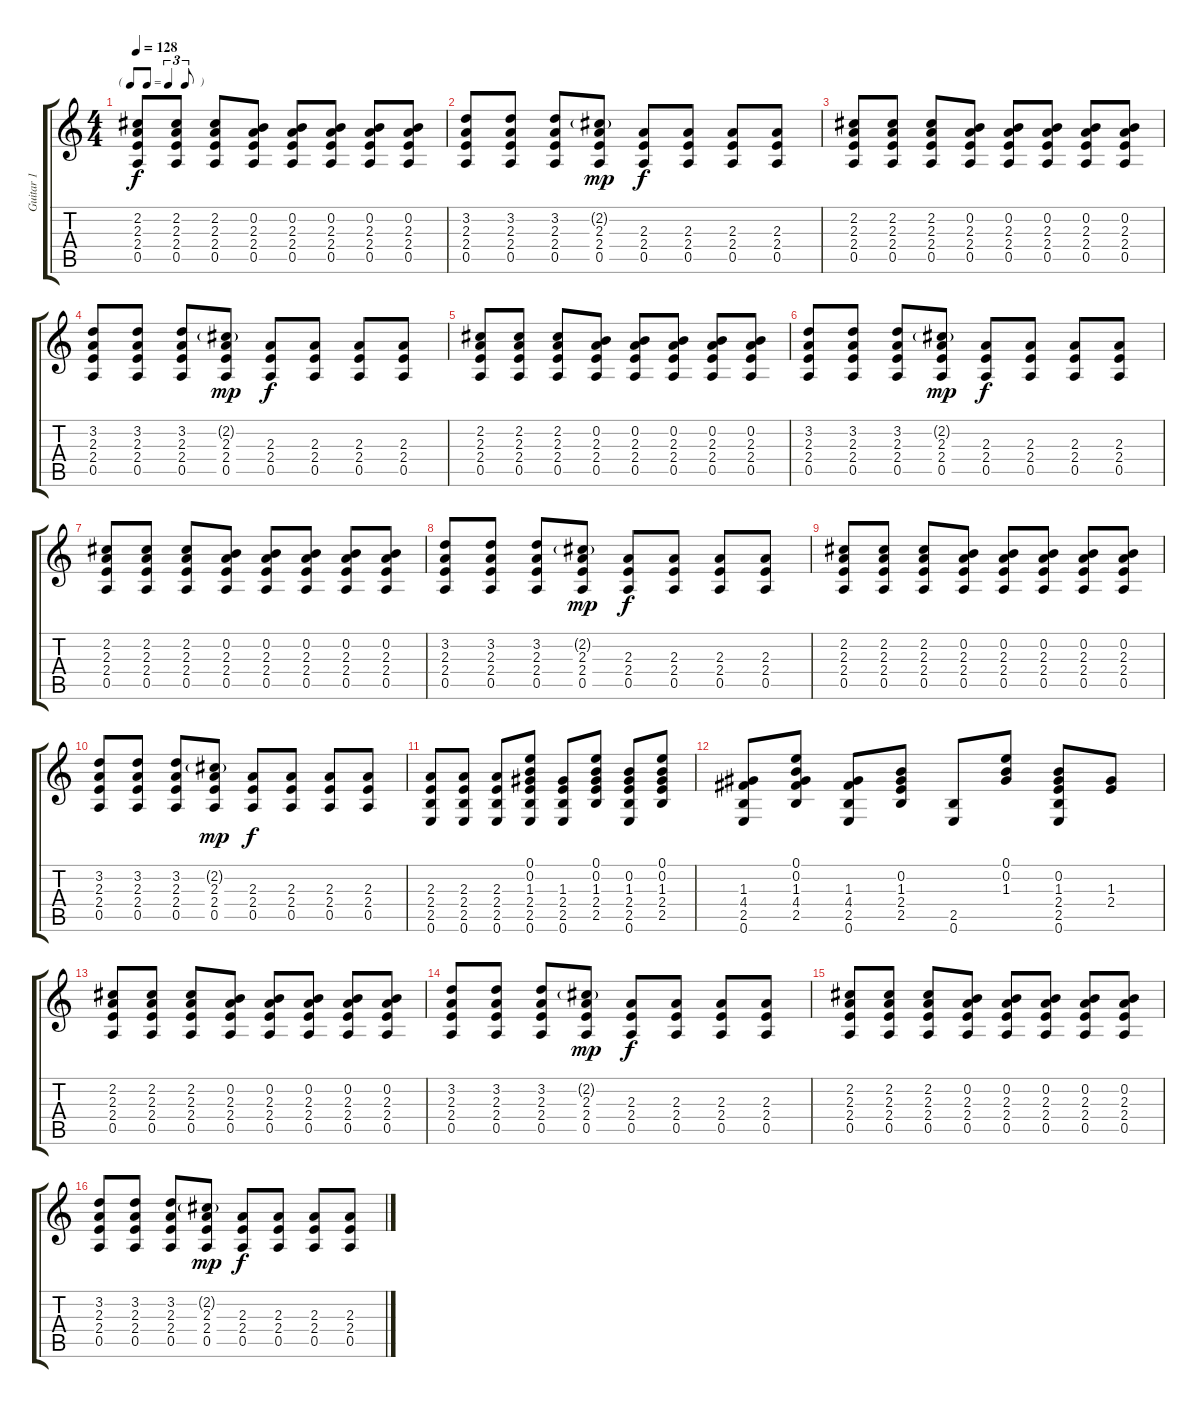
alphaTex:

\track ("Guitar 1" "Guitar 1") {instrument acousticguitarsteel}
\staff {score tabs}
\tuning (E4 B3 G3 D3 A2 E2) {hide}
\ts (4 4)
\tf triplet8th
\tempo 128
\clef g2
\ks c
(2.2 2.3 2.4 0.5).8{dy f} (2.2 2.3 2.4 0.5).8 (2.2 2.3 2.4 0.5).8 (0.2 2.3 2.4 0.5).8 (0.2 2.3 2.4 0.5).8 (0.2 2.3 2.4 0.5).8 (0.2 2.3 2.4 0.5).8 (0.2 2.3 2.4 0.5).8 |
(3.2 2.3 2.4 0.5).8 (3.2 2.3 2.4 0.5).8 (3.2 2.3 2.4 0.5).8 (2.2{g} 2.3 2.4 0.5).8{dy mp} (2.3 2.4 0.5).8{dy f} (2.3 2.4 0.5).8 (2.3 2.4 0.5).8 (2.3 2.4 0.5).8 |
(2.2 2.3 2.4 0.5).8 (2.2 2.3 2.4 0.5).8 (2.2 2.3 2.4 0.5).8 (0.2 2.3 2.4 0.5).8 (0.2 2.3 2.4 0.5).8 (0.2 2.3 2.4 0.5).8 (0.2 2.3 2.4 0.5).8 (0.2 2.3 2.4 0.5).8 |
(3.2 2.3 2.4 0.5).8 (3.2 2.3 2.4 0.5).8 (3.2 2.3 2.4 0.5).8 (2.2{g} 2.3 2.4 0.5).8{dy mp} (2.3 2.4 0.5).8{dy f} (2.3 2.4 0.5).8 (2.3 2.4 0.5).8 (2.3 2.4 0.5).8 |
(2.2 2.3 2.4 0.5).8 (2.2 2.3 2.4 0.5).8 (2.2 2.3 2.4 0.5).8 (0.2 2.3 2.4 0.5).8 (0.2 2.3 2.4 0.5).8 (0.2 2.3 2.4 0.5).8 (0.2 2.3 2.4 0.5).8 (0.2 2.3 2.4 0.5).8 |
(3.2 2.3 2.4 0.5).8 (3.2 2.3 2.4 0.5).8 (3.2 2.3 2.4 0.5).8 (2.2{g} 2.3 2.4 0.5).8{dy mp} (2.3 2.4 0.5).8{dy f} (2.3 2.4 0.5).8 (2.3 2.4 0.5).8 (2.3 2.4 0.5).8 |
(2.2 2.3 2.4 0.5).8 (2.2 2.3 2.4 0.5).8 (2.2 2.3 2.4 0.5).8 (0.2 2.3 2.4 0.5).8 (0.2 2.3 2.4 0.5).8 (0.2 2.3 2.4 0.5).8 (0.2 2.3 2.4 0.5).8 (0.2 2.3 2.4 0.5).8 |
(3.2 2.3 2.4 0.5).8 (3.2 2.3 2.4 0.5).8 (3.2 2.3 2.4 0.5).8 (2.2{g} 2.3 2.4 0.5).8{dy mp} (2.3 2.4 0.5).8{dy f} (2.3 2.4 0.5).8 (2.3 2.4 0.5).8 (2.3 2.4 0.5).8 |
(2.2 2.3 2.4 0.5).8 (2.2 2.3 2.4 0.5).8 (2.2 2.3 2.4 0.5).8 (0.2 2.3 2.4 0.5).8 (0.2 2.3 2.4 0.5).8 (0.2 2.3 2.4 0.5).8 (0.2 2.3 2.4 0.5).8 (0.2 2.3 2.4 0.5).8 |
(3.2 2.3 2.4 0.5).8 (3.2 2.3 2.4 0.5).8 (3.2 2.3 2.4 0.5).8 (2.2{g} 2.3 2.4 0.5).8{dy mp} (2.3 2.4 0.5).8{dy f} (2.3 2.4 0.5).8 (2.3 2.4 0.5).8 (2.3 2.4 0.5).8 |
(2.3 2.4 2.5 0.6).8 (2.3 2.4 2.5 0.6).8 (2.3 2.4 2.5 0.6).8 (0.1 0.2 1.3 2.4 2.5 0.6).8 (1.3 2.4 2.5 0.6).8 (0.1 0.2 1.3 2.4 2.5).8 (0.2 1.3 2.4 2.5 0.6).8 (0.1 0.2 1.3 2.4 2.5).8 |
(1.3 4.4 2.5 0.6).8 (0.1 0.2 1.3 4.4 2.5).8 (1.3 4.4 2.5 0.6).8 (0.2 1.3 2.4 2.5).8 (2.5 0.6).8 (0.1 0.2 1.3).8 (0.2 1.3 2.4 2.5 0.6).8 (1.3 2.4).8 |
(2.2 2.3 2.4 0.5).8 (2.2 2.3 2.4 0.5).8 (2.2 2.3 2.4 0.5).8 (0.2 2.3 2.4 0.5).8 (0.2 2.3 2.4 0.5).8 (0.2 2.3 2.4 0.5).8 (0.2 2.3 2.4 0.5).8 (0.2 2.3 2.4 0.5).8 |
(3.2 2.3 2.4 0.5).8 (3.2 2.3 2.4 0.5).8 (3.2 2.3 2.4 0.5).8 (2.2{g} 2.3 2.4 0.5).8{dy mp} (2.3 2.4 0.5).8{dy f} (2.3 2.4 0.5).8 (2.3 2.4 0.5).8 (2.3 2.4 0.5).8 |
(2.2 2.3 2.4 0.5).8 (2.2 2.3 2.4 0.5).8 (2.2 2.3 2.4 0.5).8 (0.2 2.3 2.4 0.5).8 (0.2 2.3 2.4 0.5).8 (0.2 2.3 2.4 0.5).8 (0.2 2.3 2.4 0.5).8 (0.2 2.3 2.4 0.5).8 |
(3.2 2.3 2.4 0.5).8 (3.2 2.3 2.4 0.5).8 (3.2 2.3 2.4 0.5).8 (2.2{g} 2.3 2.4 0.5).8{dy mp} (2.3 2.4 0.5).8{dy f} (2.3 2.4 0.5).8 (2.3 2.4 0.5).8 (2.3 2.4 0.5).8
